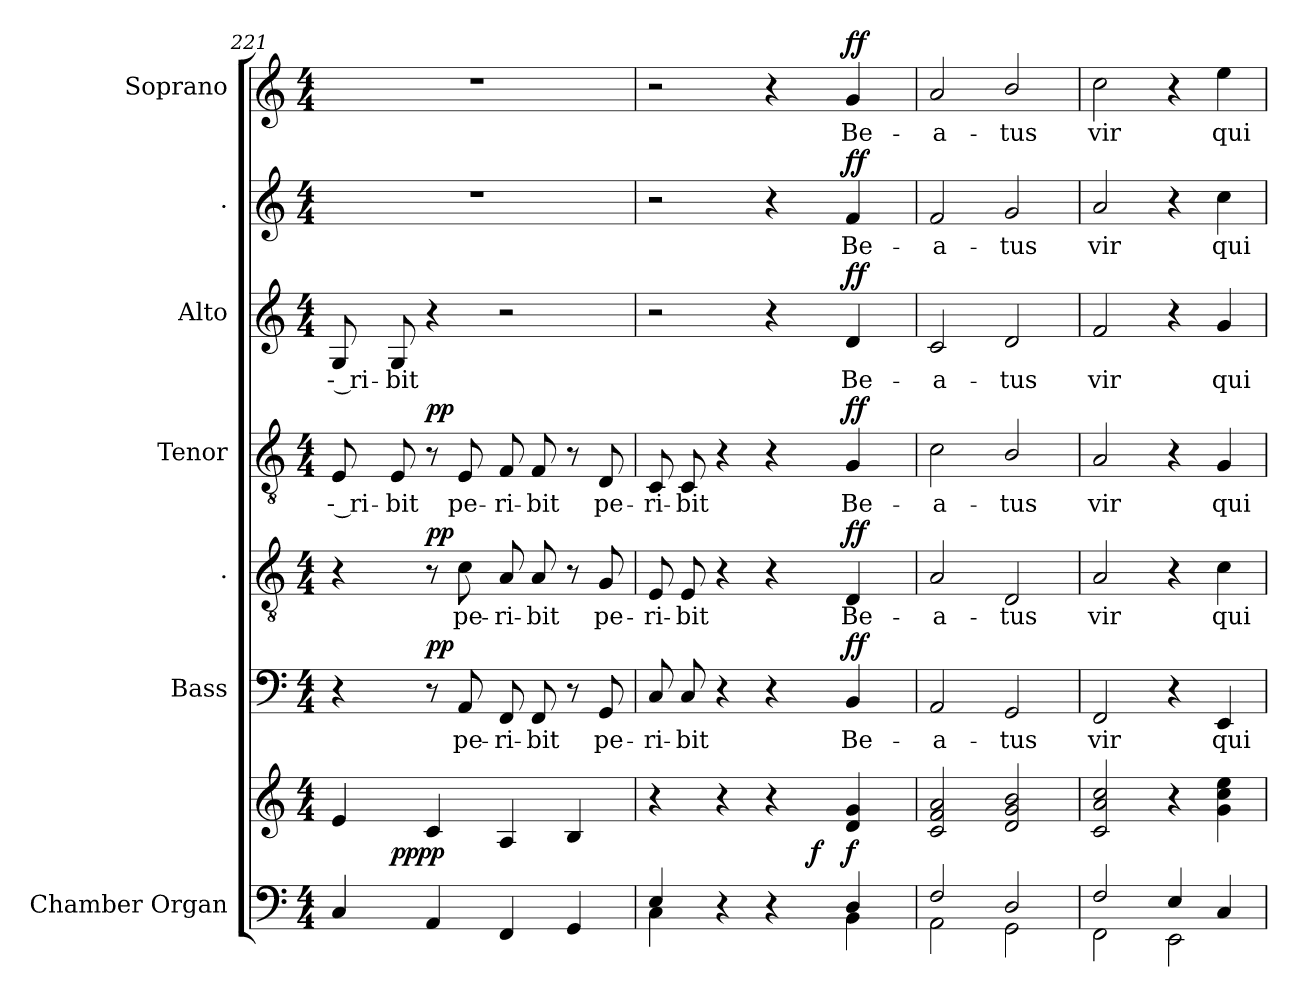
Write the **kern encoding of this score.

**kern	**kern	**dynam	**kern	**text	**dynam	**kern	**text	**dynam	**kern	**text	**dynam	**kern	**text	**dynam	**kern	**text	**dynam	**kern	**text	**dynam
*part7	*part7	*part7	*part6	*part6	*part6	*part5	*part5	*part5	*part4	*part4	*part4	*part3	*part3	*part3	*part2	*part2	*part2	*part1	*part1	*part1
*staff8	*staff7	*staff7/8	*staff6	*staff6	*staff6	*staff5	*staff5	*staff5	*staff4	*staff4	*staff4	*staff3	*staff3	*staff3	*staff2	*staff2	*staff2	*staff1	*staff1	*staff1
*I"Chamber  Organ	*	*	*I"Bass	*	*	*I".	*	*	*I"Tenor	*	*	*I"Alto	*	*	*I".	*	*	*I"Soprano	*	*
*I'Org.	*	*	*I'B.	*	*	*	*	*	*I'T.	*	*	*I'A.	*	*	*	*	*	*I'S.	*	*
!!LO:PB:g=z
*clefF4	*clefG2	*	*clefF4	*	*	*clefGv2	*	*	*clefGv2	*	*	*clefG2	*	*	*clefG2	*	*	*clefG2	*	*
*	*	*	*	*	*	*ITrd7c12	*	*	*ITrd7c12	*	*	*	*	*	*	*	*	*	*	*
*k[]	*k[]	*	*k[]	*	*	*k[]	*	*	*k[]	*	*	*k[]	*	*	*k[]	*	*	*k[]	*	*
*C:	*C:	*	*C:	*	*	*C:	*	*	*C:	*	*	*C:	*	*	*C:	*	*	*C:	*	*
*M4/4	*M4/4	*	*M4/4	*	*	*M4/4	*	*	*M4/4	*	*	*M4/4	*	*	*M4/4	*	*	*M4/4	*	*
=221	=221	=221	=221	=221	=221	=221	=221	=221	=221	=221	=221	=221	=221	=221	=221	=221	=221	=221	=221	=221
!	!	!	!	!	!	!	!	!	!	!LO:LY:b:color=#000000	!	!	!	!	!	!	!	!	!	!
!	!	!	!	!	!	!	!	!	!	!	!	!	!LO:LY:b:color=#000000	!	!	!	!	!	!	!
*^	*^	*	*	*	*	*	*	*	*	*	*	*	*	*	*	*	*	*	*	*
4Ci/	8ryy	4ei/	8ryy	.	4r	.	.	4r	.	.	8EEi/	-- ri-	.	8Gi/	-- ri-	.	1r	.	.	1r	.	.
!	!	!	!	!	!	!	!	!	!	!	!	!LO:LY:b:color=#000000	!	!	!	!	!	!	!	!	!	!
!	!	!	!	!	!	!	!	!	!	!	!	!	!	!	!LO:LY:b:color=#000000	!	!	!	!	!	!	!
.	2..ryy	.	2..ryy	pp pp	.	.	.	.	.	.	8EEi/	-bit	.	8Gi/	-bit	.	.	.	.	.	.	.
4AAi/	.	4ci/	.	.	8r	.	pp	8r	.	pp	8r	.	pp	4r	.	.	.	.	.	.	.	.
!	!	!	!	!	!	!LO:LY:b:color=#000000	!	!	!	!	!	!	!	!	!	!	!	!	!	!	!	!
!	!	!	!	!	!	!	!	!	!LO:LY:b:color=#000000	!	!	!	!	!	!	!	!	!	!	!	!	!
!	!	!	!	!	!	!	!	!	!	!	!	!LO:LY:b:color=#000000	!	!	!	!	!	!	!	!	!	!
.	.	.	.	.	8AAi/	pe-	.	8Ci\	pe-	.	8EEi/	pe-	.	.	.	.	.	.	.	.	.	.
!	!	!	!	!	!	!LO:LY:b:color=#000000	!	!	!	!	!	!	!	!	!	!	!	!	!	!	!	!
!	!	!	!	!	!	!	!	!	!LO:LY:b:color=#000000	!	!	!	!	!	!	!	!	!	!	!	!	!
!	!	!	!	!	!	!	!	!	!	!	!	!LO:LY:b:color=#000000	!	!	!	!	!	!	!	!	!	!
4FFi/	.	4Ai/	.	.	8FFi/	-ri-	.	8AAi/	-ri-	.	8FFi/	-ri-	.	2r	.	.	.	.	.	.	.	.
!	!	!	!	!	!	!LO:LY:b:color=#000000	!	!	!	!	!	!	!	!	!	!	!	!	!	!	!	!
!	!	!	!	!	!	!	!	!	!LO:LY:b:color=#000000	!	!	!	!	!	!	!	!	!	!	!	!	!
!	!	!	!	!	!	!	!	!	!	!	!	!LO:LY:b:color=#000000	!	!	!	!	!	!	!	!	!	!
.	.	.	.	.	8FFi/	-bit	.	8AAi/	-bit	.	8FFi/	-bit	.	.	.	.	.	.	.	.	.	.
4GGi/	.	4Bi/	.	.	8r	.	.	8r	.	.	8r	.	.	.	.	.	.	.	.	.	.	.
!	!	!	!	!	!	!LO:LY:b:color=#000000	!	!	!	!	!	!	!	!	!	!	!	!	!	!	!	!
!	!	!	!	!	!	!	!	!	!LO:LY:b:color=#000000	!	!	!	!	!	!	!	!	!	!	!	!	!
!	!	!	!	!	!	!	!	!	!	!	!	!LO:LY:b:color=#000000	!	!	!	!	!	!	!	!	!	!
.	.	.	.	.	8GGi/	pe-	.	8GGi/	pe-	.	8DDi/	pe-	.	.	.	.	.	.	.	.	.	.
*	*	*v	*v	*	*	*	*	*	*	*	*	*	*	*	*	*	*	*	*	*	*	*
=222	=222	=222	=222	=222	=222	=222	=222	=222	=222	=222	=222	=222	=222	=222	=222	=222	=222	=222	=222	=222	=222
*	*	*^	*	*	*	*	*	*	*	*	*	*	*	*	*	*	*	*	*	*	*
!	!	!	!	!	!	!LO:LY:b:color=#000000	!	!	!	!	!	!	!	!	!	!	!	!	!	!	!	!
*	*	*v	*v	*	*	*	*	*	*	*	*	*	*	*	*	*	*	*	*	*	*	*
*	*	*^	*	*	*	*	*	*	*	*	*	*	*	*	*	*	*	*	*	*	*
!	!	!	!	!	!	!	!	!	!LO:LY:b:color=#000000	!	!	!	!	!	!	!	!	!	!	!	!	!
*	*	*v	*v	*	*	*	*	*	*	*	*	*	*	*	*	*	*	*	*	*	*	*
*	*	*^	*	*	*	*	*	*	*	*	*	*	*	*	*	*	*	*	*	*	*
!	!	!	!	!	!	!	!	!	!	!	!	!LO:LY:b:color=#000000	!	!	!	!	!	!	!	!	!	!
*	*^	*v	*v	*	*	*	*	*	*	*	*	*	*	*	*	*	*	*	*	*	*	*
4Ei/	4Ci\	2ryy	4r	.	8Ci/	-ri-	.	8EEi/	-ri-	.	8CCi/	-ri-	.	2r	.	.	2r	.	.	2r	.	.
!	!	!	!	!	!	!LO:LY:b:color=#000000	!	!	!	!	!	!	!	!	!	!	!	!	!	!	!	!
!	!	!	!	!	!	!	!	!	!LO:LY:b:color=#000000	!	!	!	!	!	!	!	!	!	!	!	!	!
!	!	!	!	!	!	!	!	!	!	!	!	!LO:LY:b:color=#000000	!	!	!	!	!	!	!	!	!	!
.	.	.	.	.	8Ci/	-bit	.	8EEi/	-bit	.	8CCi/	-bit	.	.	.	.	.	.	.	.	.	.
4r	4ryy	.	4r	.	4r	.	.	4r	.	.	4r	.	.	.	.	.	.	.	.	.	.	.
4r	4ryy	16ryy	4r	.	4r	.	.	4r	.	.	4r	.	.	4r	.	.	4r	.	.	4r	.	.
.	.	32ryy	.	.	.	.	.	.	.	.	.	.	.	.	.	.	.	.	.	.	.	.
.	.	64ryy	.	.	.	.	.	.	.	.	.	.	.	.	.	.	.	.	.	.	.	.
.	.	1024ryy	.	.	.	.	.	.	.	.	.	.	.	.	.	.	.	.	.	.	.	.
.	.	4ryy	.	f	.	.	.	.	.	.	.	.	.	.	.	.	.	.	.	.	.	.
!	!	!	!	!	!	!LO:LY:b:color=#000000	!	!	!	!	!	!	!	!	!	!	!	!	!	!	!	!
!	!	!	!	!	!	!	!	!	!LO:LY:b:color=#000000	!	!	!	!	!	!	!	!	!	!	!	!	!
!	!	!	!	!	!	!	!	!	!	!	!	!LO:LY:b:color=#000000	!	!	!	!	!	!	!	!	!	!
!	!	!	!	!	!	!	!	!	!	!	!	!	!	!	!LO:LY:b:color=#000000	!	!	!	!	!	!	!
!	!	!	!	!	!	!	!	!	!	!	!	!	!	!	!	!	!	!LO:LY:b:color=#000000	!	!	!	!
!	!	!	!	!	!	!	!	!	!	!	!	!	!	!	!	!	!	!	!	!	!LO:LY:b:color=#000000	!
4Di/	4BBi\	.	4di/ 4gi	f	4BBi/	Be-	ff	4DDi/	Be-	ff	4GGi/	Be-	ff	4di/	Be-	ff	4fi/	Be-	ff	4gi/	Be-	ff
.	.	8ryy	.	.	.	.	.	.	.	.	.	.	.	.	.	.	.	.	.	.	.	.
.	.	128...ryy	.	.	.	.	.	.	.	.	.	.	.	.	.	.	.	.	.	.	.	.
*	*v	*v	*	*	*	*	*	*	*	*	*	*	*	*	*	*	*	*	*	*	*	*
=223	=223	=223	=223	=223	=223	=223	=223	=223	=223	=223	=223	=223	=223	=223	=223	=223	=223	=223	=223	=223	=223
*	*^	*	*	*	*	*	*	*	*	*	*	*	*	*	*	*	*	*	*	*	*
!	!	!	!	!	!	!LO:LY:b:color=#000000	!	!	!	!	!	!	!	!	!	!	!	!	!	!	!	!
*	*v	*v	*	*	*	*	*	*	*	*	*	*	*	*	*	*	*	*	*	*	*	*
*	*^	*	*	*	*	*	*	*	*	*	*	*	*	*	*	*	*	*	*	*	*
!	!	!	!	!	!	!	!	!	!LO:LY:b:color=#000000	!	!	!	!	!	!	!	!	!	!	!	!	!
*	*v	*v	*	*	*	*	*	*	*	*	*	*	*	*	*	*	*	*	*	*	*	*
*	*^	*	*	*	*	*	*	*	*	*	*	*	*	*	*	*	*	*	*	*	*
!	!	!	!	!	!	!	!	!	!	!	!	!LO:LY:b:color=#000000	!	!	!	!	!	!	!	!	!	!
*	*v	*v	*	*	*	*	*	*	*	*	*	*	*	*	*	*	*	*	*	*	*	*
*	*^	*	*	*	*	*	*	*	*	*	*	*	*	*	*	*	*	*	*	*	*
!	!	!	!	!	!	!	!	!	!	!	!	!	!	!	!LO:LY:b:color=#000000	!	!	!	!	!	!	!
*	*v	*v	*	*	*	*	*	*	*	*	*	*	*	*	*	*	*	*	*	*	*	*
*	*^	*	*	*	*	*	*	*	*	*	*	*	*	*	*	*	*	*	*	*	*
!	!	!	!	!	!	!	!	!	!	!	!	!	!	!	!	!	!	!LO:LY:b:color=#000000	!	!	!	!
*	*v	*v	*	*	*	*	*	*	*	*	*	*	*	*	*	*	*	*	*	*	*	*
*	*^	*	*	*	*	*	*	*	*	*	*	*	*	*	*	*	*	*	*	*	*
!	!	!	!	!	!	!	!	!	!	!	!	!	!	!	!	!	!	!	!	!	!LO:LY:b:color=#000000	!
*	*v	*v	*	*	*	*	*	*	*	*	*	*	*	*	*	*	*	*	*	*	*	*
2Fi/	2AAi\	2ci/ 2fi 2ai	.	2AAi/	-a-	.	2AAi/	-a-	.	2Ci\	-a-	.	2ci/	-a-	.	2fi/	-a-	.	2ai/	-a-	.
!	!	!	!	!	!LO:LY:b:color=#000000	!	!	!	!	!	!	!	!	!	!	!	!	!	!	!	!
!	!	!	!	!	!	!	!	!LO:LY:b:color=#000000	!	!	!	!	!	!	!	!	!	!	!	!	!
!	!	!	!	!	!	!	!	!	!	!	!LO:LY:b:color=#000000	!	!	!	!	!	!	!	!	!	!
!	!	!	!	!	!	!	!	!	!	!	!	!	!	!LO:LY:b:color=#000000	!	!	!	!	!	!	!
!	!	!	!	!	!	!	!	!	!	!	!	!	!	!	!	!	!LO:LY:b:color=#000000	!	!	!	!
!	!	!	!	!	!	!	!	!	!	!	!	!	!	!	!	!	!	!	!	!LO:LY:b:color=#000000	!
2Di/	2GGi\	2di/ 2gi 2bi	.	2GGi/	-tus	.	2DDi/	-tus	.	2BBi/	-tus	.	2di/	-tus	.	2gi/	-tus	.	2bi/	-tus	.
=224	=224	=224	=224	=224	=224	=224	=224	=224	=224	=224	=224	=224	=224	=224	=224	=224	=224	=224	=224	=224	=224
!	!	!	!	!	!LO:LY:b:color=#000000	!	!	!	!	!	!	!	!	!	!	!	!	!	!	!	!
!	!	!	!	!	!	!	!	!LO:LY:b:color=#000000	!	!	!	!	!	!	!	!	!	!	!	!	!
!	!	!	!	!	!	!	!	!	!	!	!LO:LY:b:color=#000000	!	!	!	!	!	!	!	!	!	!
!	!	!	!	!	!	!	!	!	!	!	!	!	!	!LO:LY:b:color=#000000	!	!	!	!	!	!	!
!	!	!	!	!	!	!	!	!	!	!	!	!	!	!	!	!	!LO:LY:b:color=#000000	!	!	!	!
!	!	!	!	!	!	!	!	!	!	!	!	!	!	!	!	!	!	!	!	!LO:LY:b:color=#000000	!
2Fi/	2FFi\	2ci/ 2ai 2cci	.	2FFi/	vir	.	2AAi/	vir	.	2AAi/	vir	.	2fi/	vir	.	2ai/	vir	.	2cci\	vir	.
4Ei/	2EEi\	4r	.	4r	.	.	4r	.	.	4r	.	.	4r	.	.	4r	.	.	4r	.	.
!	!	!	!	!	!LO:LY:b:color=#000000	!	!	!	!	!	!	!	!	!	!	!	!	!	!	!	!
!	!	!	!	!	!	!	!	!LO:LY:b:color=#000000	!	!	!	!	!	!	!	!	!	!	!	!	!
!	!	!	!	!	!	!	!	!	!	!	!LO:LY:b:color=#000000	!	!	!	!	!	!	!	!	!	!
!	!	!	!	!	!	!	!	!	!	!	!	!	!	!LO:LY:b:color=#000000	!	!	!	!	!	!	!
!	!	!	!	!	!	!	!	!	!	!	!	!	!	!	!	!	!LO:LY:b:color=#000000	!	!	!	!
!	!	!	!	!	!	!	!	!	!	!	!	!	!	!	!	!	!	!	!	!LO:LY:b:color=#000000	!
4Ci/	.	4gi\ 4cci 4eei	.	4EEi/	qui	.	4Ci\	qui	.	4GGi/	qui	.	4gi/	qui	.	4cci\	qui	.	4eei\	qui	.
*v	*v	*	*	*	*	*	*	*	*	*	*	*	*	*	*	*	*	*	*	*	*
=	=	=	=	=	=	=	=	=	=	=	=	=	=	=	=	=	=	=	=	=
*-	*-	*-	*-	*-	*-	*-	*-	*-	*-	*-	*-	*-	*-	*-	*-	*-	*-	*-	*-	*-
